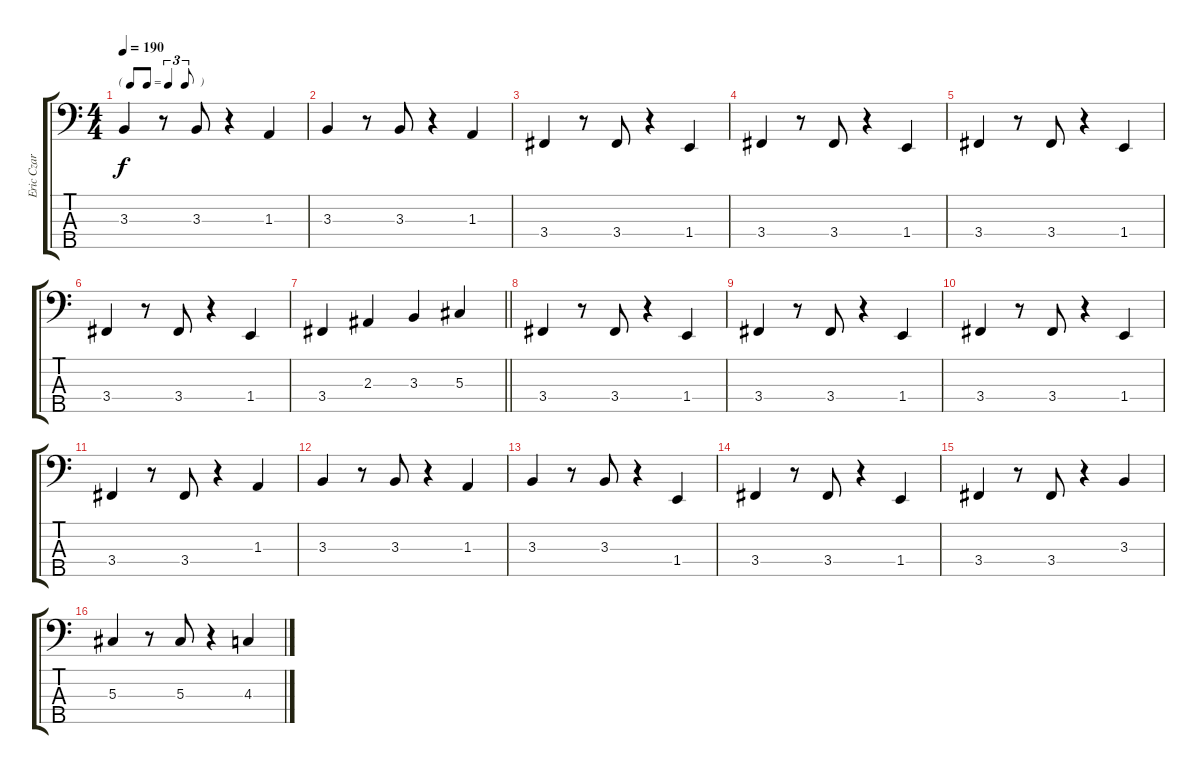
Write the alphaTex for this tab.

\track ("Eric Czar" "Eric Czar") {instrument electricbassfinger}
\staff {score tabs}
\tuning (Gb2 Db2 Ab1 Eb1 Bb0) {hide}
\ts (4 4)
\tf triplet8th
\tempo 190
\clef f4
\ks c
3.3.4{dy f} r.8 3.3.8 r.4 1.3.4 |
3.3.4 r.8 3.3.8 r.4 1.3.4 |
3.4.4 r.8 3.4.8 r.4 1.4.4 |
3.4.4 r.8 3.4.8 r.4 1.4.4 |
3.4.4 r.8 3.4.8 r.4 1.4.4 |
3.4.4 r.8 3.4.8 r.4 1.4.4 |
\barLineRight lightlight
3.4.4 2.3.4 3.3.4 5.3.4 |
3.4.4 r.8 3.4.8 r.4 1.4.4 |
3.4.4 r.8 3.4.8 r.4 1.4.4 |
3.4.4 r.8 3.4.8 r.4 1.4.4 |
3.4.4 r.8 3.4.8 r.4 1.3.4 |
3.3.4 r.8 3.3.8 r.4 1.3.4 |
3.3.4 r.8 3.3.8 r.4 1.4.4 |
3.4.4 r.8 3.4.8 r.4 1.4.4 |
3.4.4 r.8 3.4.8 r.4 3.3.4 |
5.3.4 r.8 5.3.8 r.4 4.3.4
